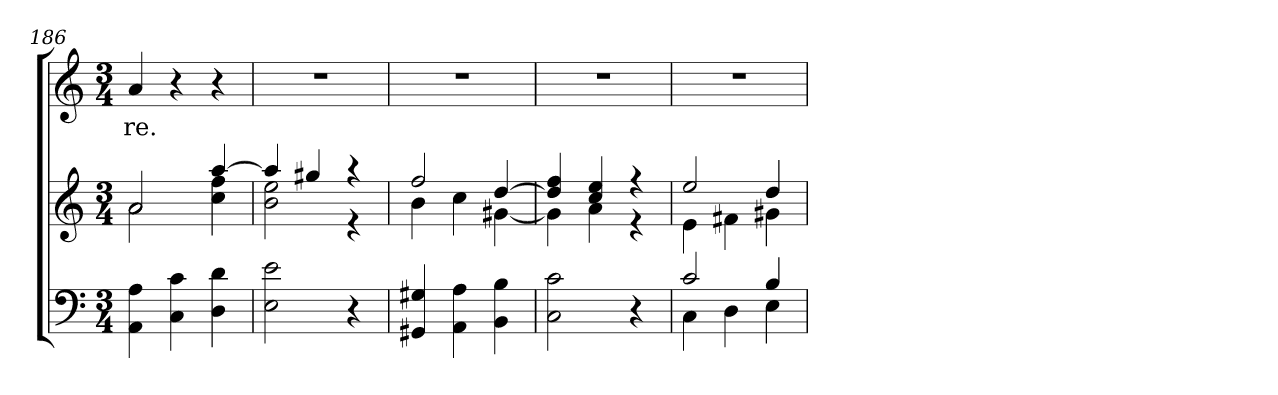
**kern	**kern	**kern	**text
*part2	*part2	*part1	*part1
*staff3	*staff2	*staff1	*staff1
!!LO:LB:g=z
*clefF4	*clefG2	*clefG2	*
*	*	*ITrd7c12	*
*k[]	*k[]	*k[]	*
*C:	*C:	*C:	*
*M3/4	*M3/4	*M3/4	*
=186	=186	=186	=186
*	*^	*	*
!	!	!	!	!LO:LY:b
4AA\ 4A\	2a/	2a\	4A/	-re.
4C\ 4c\	.	.	4r	.
4D\ 4d\	[>4aa/	4cc\ 4ff\	4r	.
=187	=187	=187	=187	=187
2E\ 2e\	4aa/]	2b\ 2ee\	2.r	.
.	4gg#X/	.	.	.
4r	4r	4r	.	.
=188	=188	=188	=188	=188
4GG#X/ 4G#X/	2ff/	4b\	2.r	.
4AA\ 4A\	.	4cc\	.	.
4BB\ 4B\	[>4dd/	[<4g#X\	.	.
=189	=189	=189	=189	=189
2C\ 2c\	4dd/] 4ff/	4g#\]	2.r	.
.	4cc/ 4ee/	4a\	.	.
4r	4r	4r	.	.
=190	=190	=190	=190	=190
*^	*	*	*	*
2c/	4C\	2ee/	4e\	2.r	.
.	4D\	.	4f#X\	.	.
4B/	4E\	4dd/	4g#X\	.	.
*v	*v	*	*	*	*
*	*v	*v	*	*
=	=	=	=
*-	*-	*-	*-
